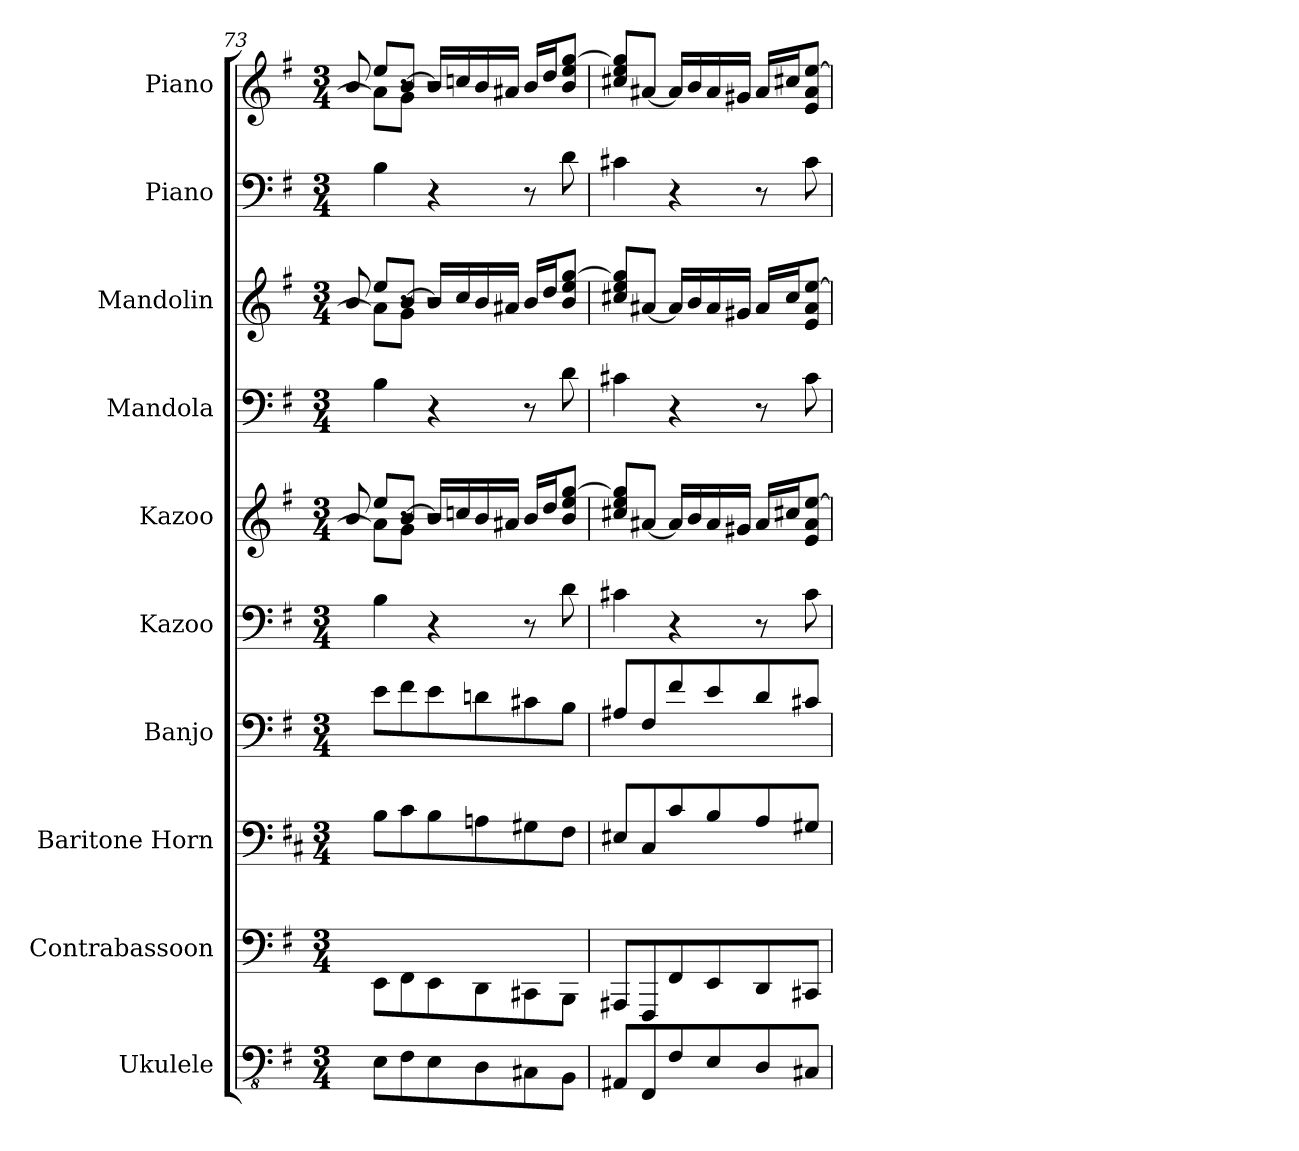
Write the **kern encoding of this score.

**kern	**kern	**kern	**kern	**kern	**kern	**kern	**kern	**kern	**kern
*part10	*part9	*part8	*part7	*part6	*part5	*part4	*part3	*part2	*part1
*staff10	*staff9	*staff8	*staff7	*staff6	*staff5	*staff4	*staff3	*staff2	*staff1
*I"Ukulele	*I"Contrabassoon	*I"Baritone Horn	*I"Banjo	*I"Kazoo	*I"Kazoo	*I"Mandola	*I"Mandolin	*I"Piano	*I"Piano
*I'Uk.	*I'Cbsn.	*I'Bar. Hn.	*I'Bj.	*I'Kaz.	*I'Kaz.	*I'Mda.	*I'Mdn.	*I'Pno.	*I'Pno.
*clefFv4	*clefF4	*clefF4	*clefF4	*clefF4	*clefG2	*clefF4	*	*clefF4	*clefG2
*	*ITrd7c12	*ITrd4c7	*ITrd7c12	*	*	*	*	*	*
*k[f#]	*k[f#]	*k[f#]	*k[f#]	*k[f#]	*k[f#]	*k[f#]	*k[f#]	*k[f#]	*k[f#]
*G:	*G:	*G:	*G:	*G:	*G:	*G:	*G:	*G:	*G:
*M3/4	*M3/4	*M3/4	*M3/4	*M3/4	*M3/4	*M3/4	*M3/4	*M3/4	*M3/4
=73	=73	=73	=73	=73	=73	=73	=73	=73	=73
*	*	*	*	*	*^	*	*^	*	*^
*	*	*	*	*	*	*^	*	*	*^	*	*	*^
8EE\L	8EEE\L	8E\L	8E\L	4B\	8ee/L	8a\L]	8b/	4B\	8ee/L	8a\L]	8b/	4B\	8ee/L	8a\L]	8b/
8FF#\	8FFF#\	8F#\	8F#\	.	[8b/J	8g\J	8r	.	[8b/J	8g\J	8r	.	[8b/J	8g\J	8r
8EE\	8EEE\	8E\	8E\	4r	16b/LL]	2r	2r	4r	16b/LL]	2r	2r	4r	16b/LL]	2r	2r
.	.	.	.	.	16ccn/	.	.	.	16cc/	.	.	.	16ccn/	.	.
8DD\	8DDD\	8Dn\	8Dn\	.	16b/	.	.	.	16b/	.	.	.	16b/	.	.
.	.	.	.	.	16a#X/JJ	.	.	.	16a#X/JJ	.	.	.	16a#X/JJ	.	.
8CC#X\	8CCC#X\	8C#X\	8C#X\	8r	16b/LL	.	.	8r	16b/LL	.	.	8r	16b/LL	.	.
.	.	.	.	.	16dd/J	.	.	.	16dd/J	.	.	.	16dd/J	.	.
8BBB\J	8BBBB\J	8BB\J	8BB\J	8d\	8b/ 8ee/ [8gg/J	.	.	8d\	8b/ 8ee/ [8gg/J	.	.	8d\	8b/ 8ee/ [8gg/J	.	.
*	*	*	*	*	*v	*v	*v	*	*v	*v	*v	*	*v	*v	*v
!!LO:PB:g=z
=74	=74	=74	=74	=74	=74	=74	=74	=74	=74
8AAA#X/L	8AAAA#X/L	8AA#X/L	8AA#X/L	4c#X\	8cc#X/ 8ee/ 8gg/]L	4c#X\	8cc#X/ 8ee/ 8gg/]L	4c#X\	8cc#X/ 8ee/ 8gg/]L
8FFF#/	8FFFF#/	8FF#/	8FF#/	.	[8a#X/J	.	[8a#X/J	.	[8a#X/J
8FF#/	8FFF#/	8F#/	8F#/	4r	16a#/LL]	4r	16a#/LL]	4r	16a#/LL]
.	.	.	.	.	16b/	.	16b/	.	16b/
8EE/	8EEE/	8E/	8E/	.	16a#/	.	16a#/	.	16a#/
.	.	.	.	.	16g#X/JJ	.	16g#X/JJ	.	16g#X/JJ
8DD/	8DDD/	8D/	8D/	8r	16a#/LL	8r	16a#/LL	8r	16a#/LL
.	.	.	.	.	16cc#X/J	.	16cc#/J	.	16cc#X/J
8CC#X/J	8CCC#X/J	8C#X/J	8C#X/J	8c#\	8e/ 8a#/ [8ee/J	8c#\	8e/ 8a#/ [8ee/J	8c#\	8e/ 8a#/ [8ee/J
=	=	=	=	=	=	=	=	=	=
*-	*-	*-	*-	*-	*-	*-	*-	*-	*-
